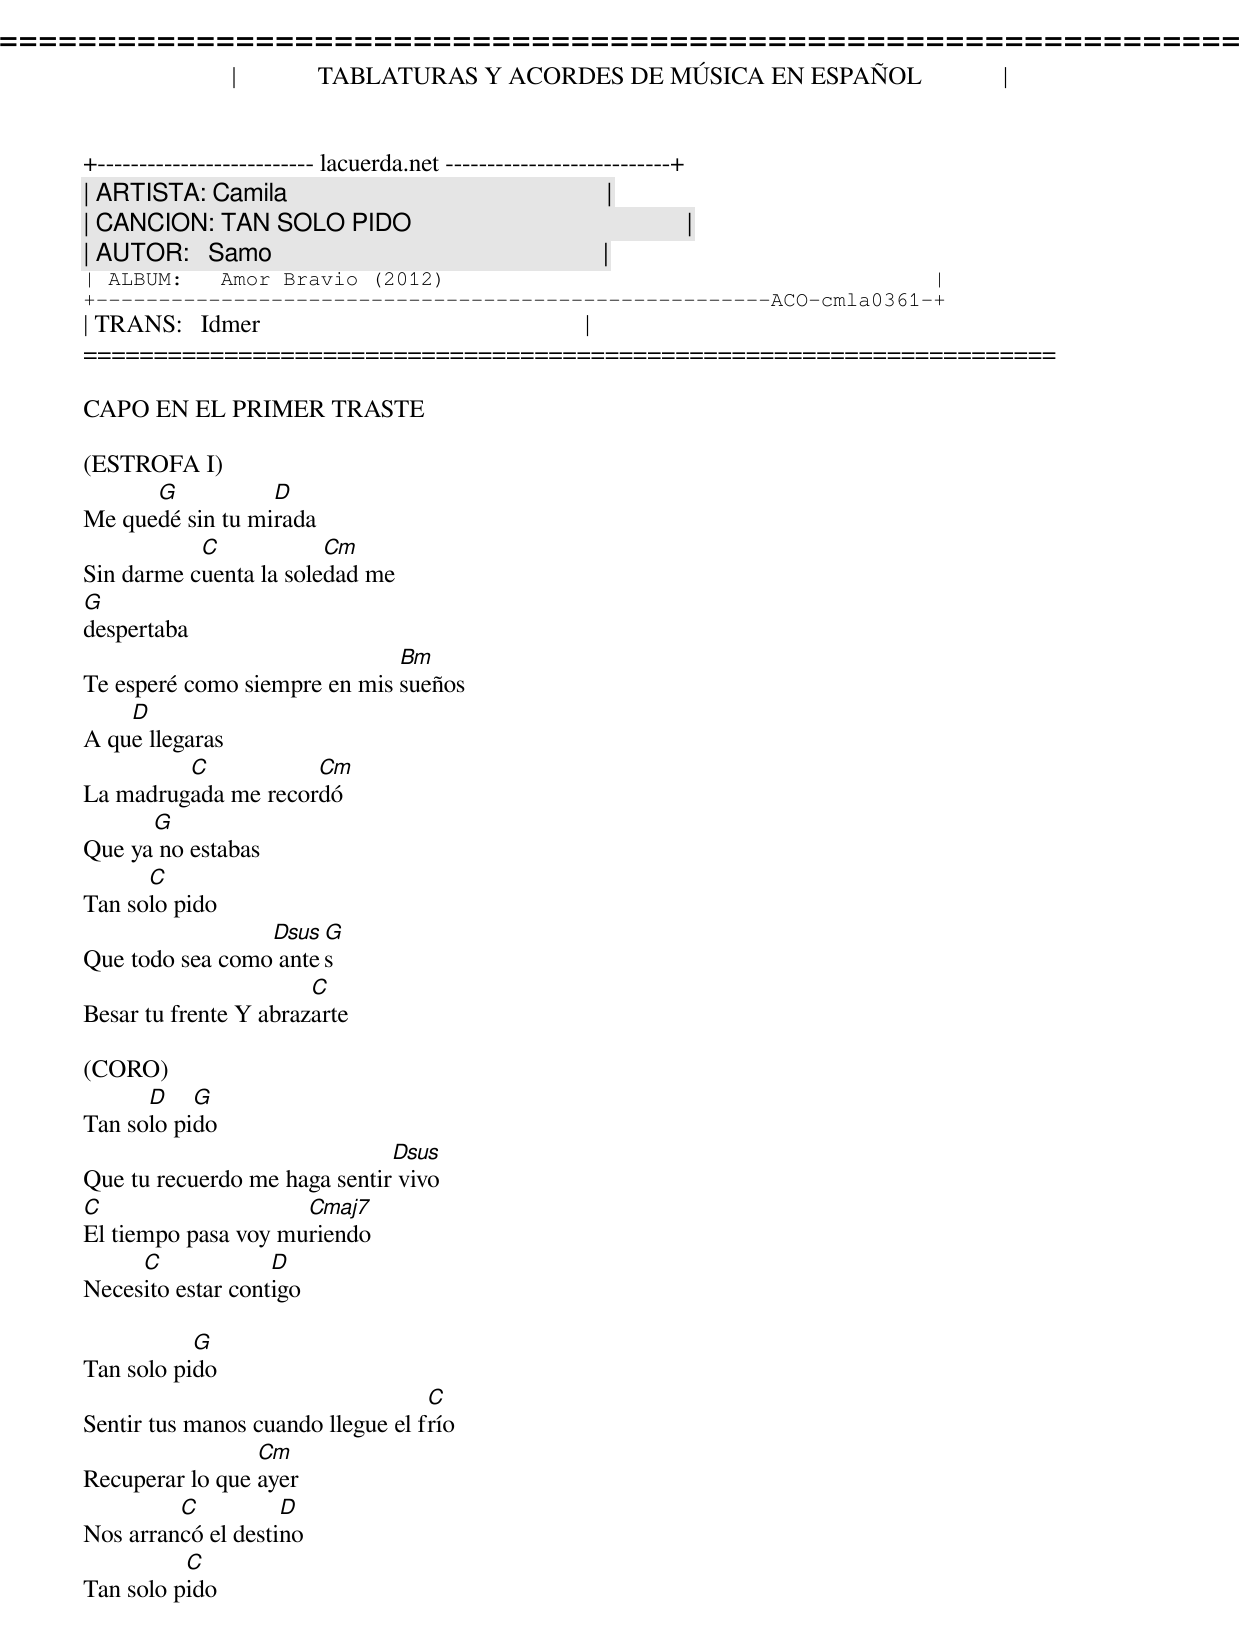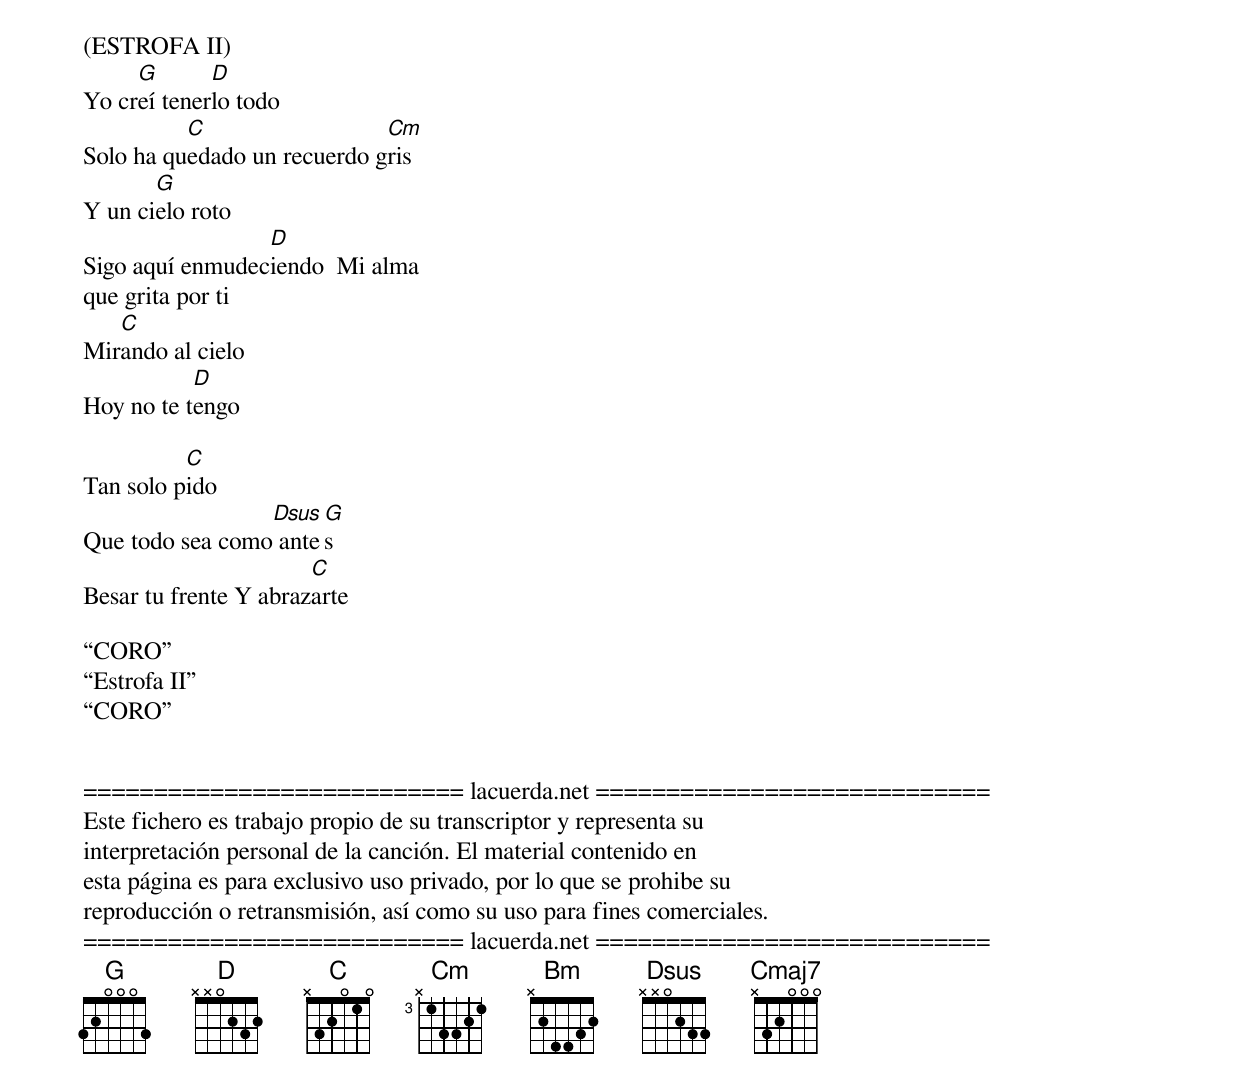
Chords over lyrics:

=====================================================================
|             TABLATURAS Y ACORDES DE MÚSICA EN ESPAÑOL             |
+-------------------------- lacuerda.net ---------------------------+
| ARTISTA: Camila                                                   |
| CANCION: TAN SOLO PIDO                                            |
| AUTOR:   Samo                                                     |
| ALBUM:   Amor Bravio (2012)                                       |
+------------------------------------------------------ACO-cmla0361-+
| TRANS:   Idmer                                                    |
=====================================================================

CAPO EN EL PRIMER TRASTE

(ESTROFA I)
      G           D
Me quedé sin tu mirada
           C            Cm
Sin darme cuenta la soledad me
G
despertaba
                              Bm
Te esperé como siempre en mis sueños
    D
A que llegaras
         C           Cm
La madrugada me recordó
      G
Que ya no estabas
      C
Tan solo pido
                 Dsus G
Que todo sea como antes
                       C
Besar tu frente Y abrazarte

(CORO)
      D    G
Tan solo pido
                              Dsus
Que tu recuerdo me haga sentir vivo
C                    Cmaj7
El tiempo pasa voy muriendo
     C             D
Necesito estar contigo

           G
Tan solo pido
                                   C
Sentir tus manos cuando llegue el frío
                 Cm
Recuperar lo que ayer
         C          D
Nos arrancó el destino
          C
Tan solo pido

(ESTROFA II)
     G       D
Yo creí tenerlo todo
          C                  Cm
Solo ha quedado un recuerdo gris
       G
Y un cielo roto
                 D
Sigo aquí enmudeciendo  Mi alma
que grita por ti
   C
Mirando al cielo
           D
Hoy no te tengo

          C
Tan solo pido
                 Dsus G
Que todo sea como antes
                       C
Besar tu frente Y abrazarte

CORO
Estrofa II
CORO


=========================== lacuerda.net ============================
Este fichero es trabajo propio de su transcriptor y representa su
interpretación personal de la canción. El material contenido en
esta página es para exclusivo uso privado, por lo que se prohibe su
reproducción o retransmisión, así como su uso para fines comerciales.
=========================== lacuerda.net ============================
